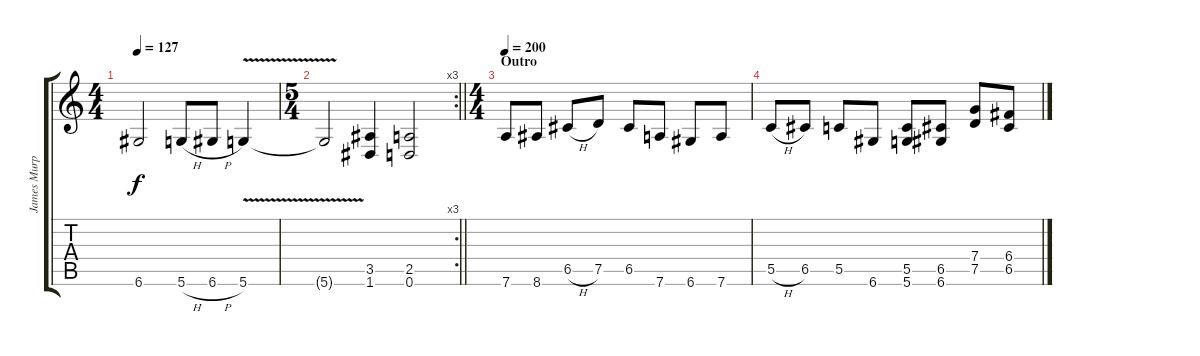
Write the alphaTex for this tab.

\track ("James Murphy" "James Murp") {instrument distortionguitar}
\staff {score tabs}
\tuning (D4 A3 F3 C3 G2 D2) {hide}
\ts (4 4)
\tempo 127
\clef g2
\ks c
6.6.2{dy f} 5.6{h}.8 6.6{h}.8 5.6{v}.4 |
\rc 3
\ts (5 4)
\barLineRight lightlight
5.6{t}.2 (3.5 1.6).4 (2.5 0.6).2 |
\ts (4 4)
\section ("" "Outro")
\tempo 200
7.6.8 8.6.8 6.5{h}.8 7.5.8 6.5.8 7.6.8 6.6.8 7.6.8 |
5.5{h}.8 6.5.8 5.5.8 6.6.8 (5.5 5.6).8 (6.5 6.6).8 (7.4 7.5).8 (6.4 6.5).8
